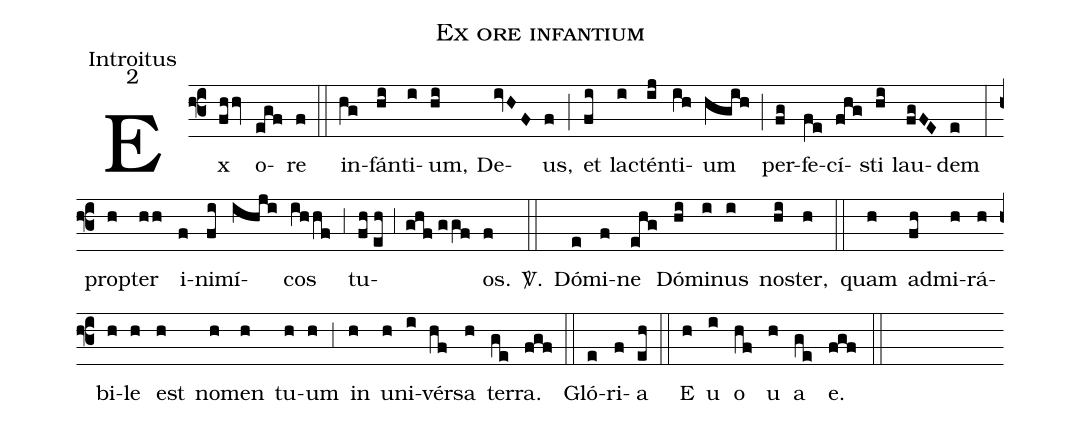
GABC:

name:Ex ore infantium;
office-part:Introitus;
mode:2;
%%
(f3) Ex(fhhv) o(egf)re(f) (::) in(hg)fán(hi)ti(i)um,(hi) De(ivHF)us,(f) (;) et(fi) la(i)ctén(ij)ti(ih)um(hgih) (;) per(fg)fe(fe)cí(fhg)sti(hi) lau(fgFE)dem(e) (:) prop(h)ter(hh) i(f)ni(fi)mí(ihji)cos(ihhf) (;3) tu(fh//eh;3ghf//ggf)os.(f) <sp>V/</sp>.(::) Dó(e)mi(f)ne(ehg) Dó(hi)mi(i)nus(i) no(hi)ster,(h) (::) quam(h) ad(fh)mi(h)rá(h)bi(h)le(h) est(h) no(h)men(h) tu(h)um(h) (;3) in(h) u(h)ni(i)vér(hf)sa(h) ter(ge)ra.(fgf) (::) Gló(e)ri(f)a(eh) (::) E(h) u(i) o(hf) u(h) a(ge) e.(fgf) (::)
